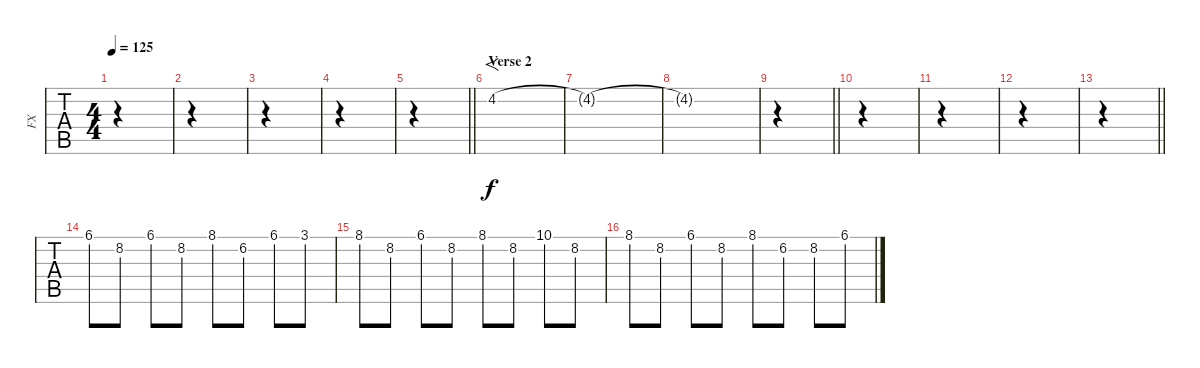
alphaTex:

\track ("FX" "FX") {instrument lead1square}
\staff {tabs}
\tuning (Gb4 Db4 A3 E3 B2 D2) {hide}
\ts (4 4)
\tempo 125
\clef g2
\ks c
|
|
|
|
\barLineRight lightlight
|
\section ("" "Verse 2")
4.2.1{f dy f} |
4.2{t}.1{volume 0} |
4.2{t}.1 |
\barLineRight lightlight
|
\section ("" "")
|
|
|
\barLineRight lightlight
|
6.1.8 8.2.8 6.1.8 8.2.8 8.1.8 6.2.8 6.1.8 3.1.8 |
8.1.8 8.2.8 6.1.8 8.2.8 8.1.8 8.2.8 10.1.8 8.2.8 |
8.1.8 8.2.8 6.1.8 8.2.8 8.1.8 6.2.8 8.2.8 6.1.8
